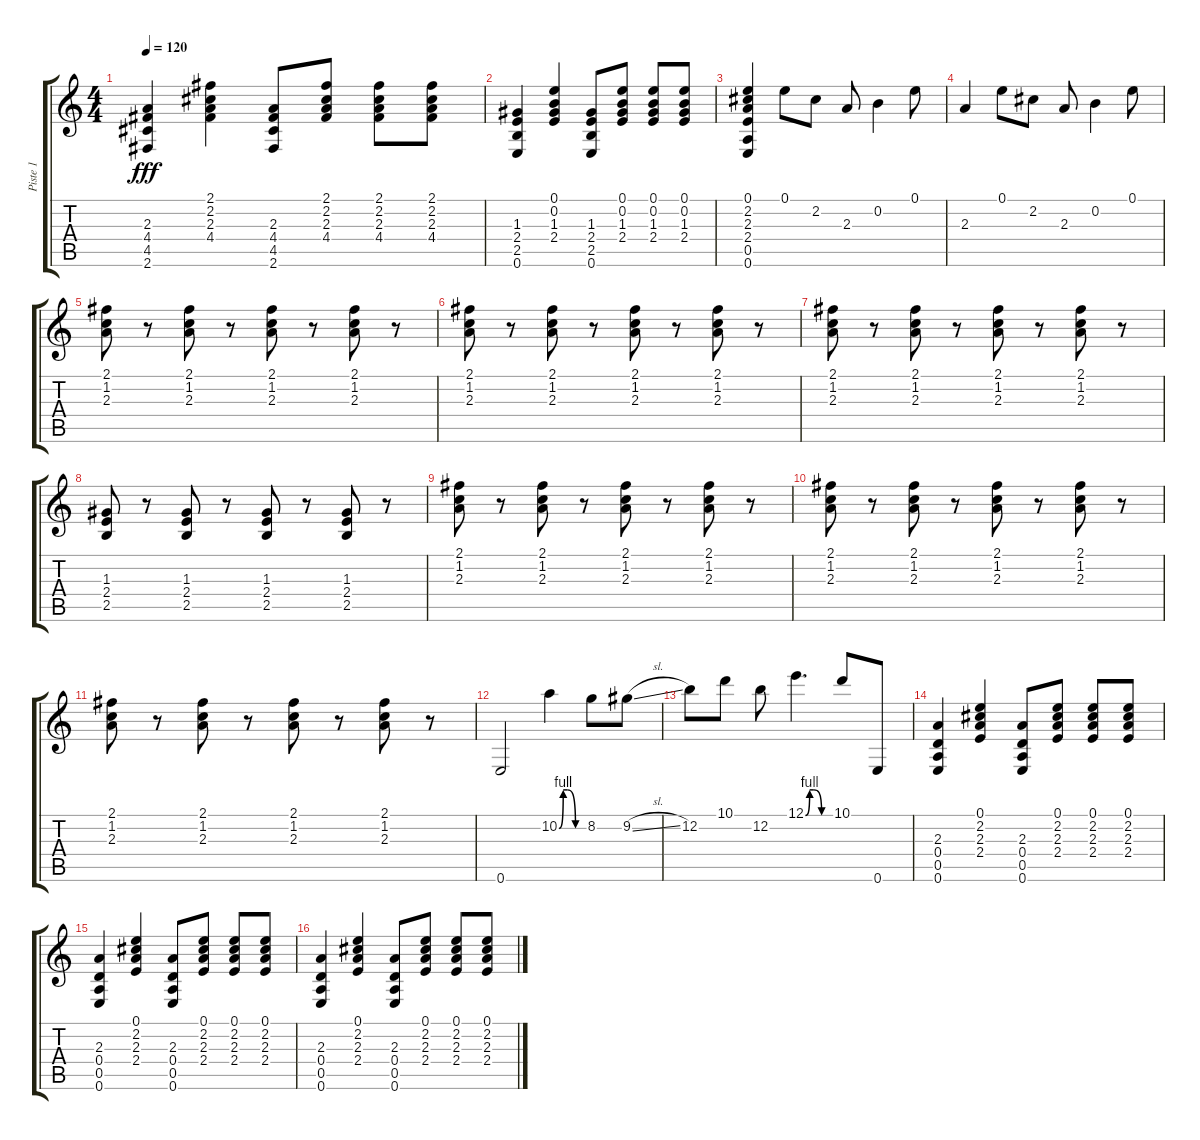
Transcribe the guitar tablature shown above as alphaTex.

\track ("Piste 1" "Piste 1") {instrument acousticguitarnylon}
\staff {score tabs}
\tuning (E4 B3 G3 D3 A2 E2) {hide}
\ts (4 4)
\tempo 120
\clef g2
\ks c
(2.3 4.4 4.5 2.6).4{dy fff} (2.1 2.2 2.3 4.4).4 (2.3 4.4 4.5 2.6).8 (2.1 2.2 2.3 4.4).8 (2.1 2.2 2.3 4.4).8 (2.1 2.2 2.3 4.4).8 |
(1.3 2.4 2.5 0.6).4 (0.1 0.2 1.3 2.4).4 (1.3 2.4 2.5 0.6).8 (0.1 0.2 1.3 2.4).8 (0.1 0.2 1.3 2.4).8 (0.1 0.2 1.3 2.4).8 |
(0.1 2.2 2.3 2.4 0.5 0.6).4 0.1.8 2.2.8 2.3.8 0.2.4 0.1.8 |
2.3.4 0.1.8 2.2.8 2.3.8 0.2.4 0.1.8 |
(2.1 1.2 2.3).8 r.8 (2.1 1.2 2.3).8 r.8 (2.1 1.2 2.3).8 r.8 (2.1 1.2 2.3).8 r.8 |
(2.1 1.2 2.3).8 r.8 (2.1 1.2 2.3).8 r.8 (2.1 1.2 2.3).8 r.8 (2.1 1.2 2.3).8 r.8 |
(2.1 1.2 2.3).8 r.8 (2.1 1.2 2.3).8 r.8 (2.1 1.2 2.3).8 r.8 (2.1 1.2 2.3).8 r.8 |
(1.3 2.4 2.5).8 r.8 (1.3 2.4 2.5).8 r.8 (1.3 2.4 2.5).8 r.8 (1.3 2.4 2.5).8 r.8 |
(2.1 1.2 2.3).8 r.8 (2.1 1.2 2.3).8 r.8 (2.1 1.2 2.3).8 r.8 (2.1 1.2 2.3).8 r.8 |
(2.1 1.2 2.3).8 r.8 (2.1 1.2 2.3).8 r.8 (2.1 1.2 2.3).8 r.8 (2.1 1.2 2.3).8 r.8 |
(2.1 1.2 2.3).8 r.8 (2.1 1.2 2.3).8 r.8 (2.1 1.2 2.3).8 r.8 (2.1 1.2 2.3).8 r.8 |
0.6.2 10.2{be (custom 0 0 10 4 20 4 40 0 60 0)}.4 8.2.8 9.2{sl}.8 |
12.2.8 10.1.8 12.2.8 12.1{be (custom 0 0 10 4 20 4 39 0 60 0)}.4{d} 10.1.8 0.6.8 |
(2.3 0.4 0.5 0.6).4 (0.1 2.2 2.3 2.4).4 (2.3 0.4 0.5 0.6).8 (0.1 2.2 2.3 2.4).8 (0.1 2.2 2.3 2.4).8 (0.1 2.2 2.3 2.4).8 |
(2.3 0.4 0.5 0.6).4 (0.1 2.2 2.3 2.4).4 (2.3 0.4 0.5 0.6).8 (0.1 2.2 2.3 2.4).8 (0.1 2.2 2.3 2.4).8 (0.1 2.2 2.3 2.4).8 |
(2.3 0.4 0.5 0.6).4 (0.1 2.2 2.3 2.4).4 (2.3 0.4 0.5 0.6).8 (0.1 2.2 2.3 2.4).8 (0.1 2.2 2.3 2.4).8 (0.1 2.2 2.3 2.4).8
